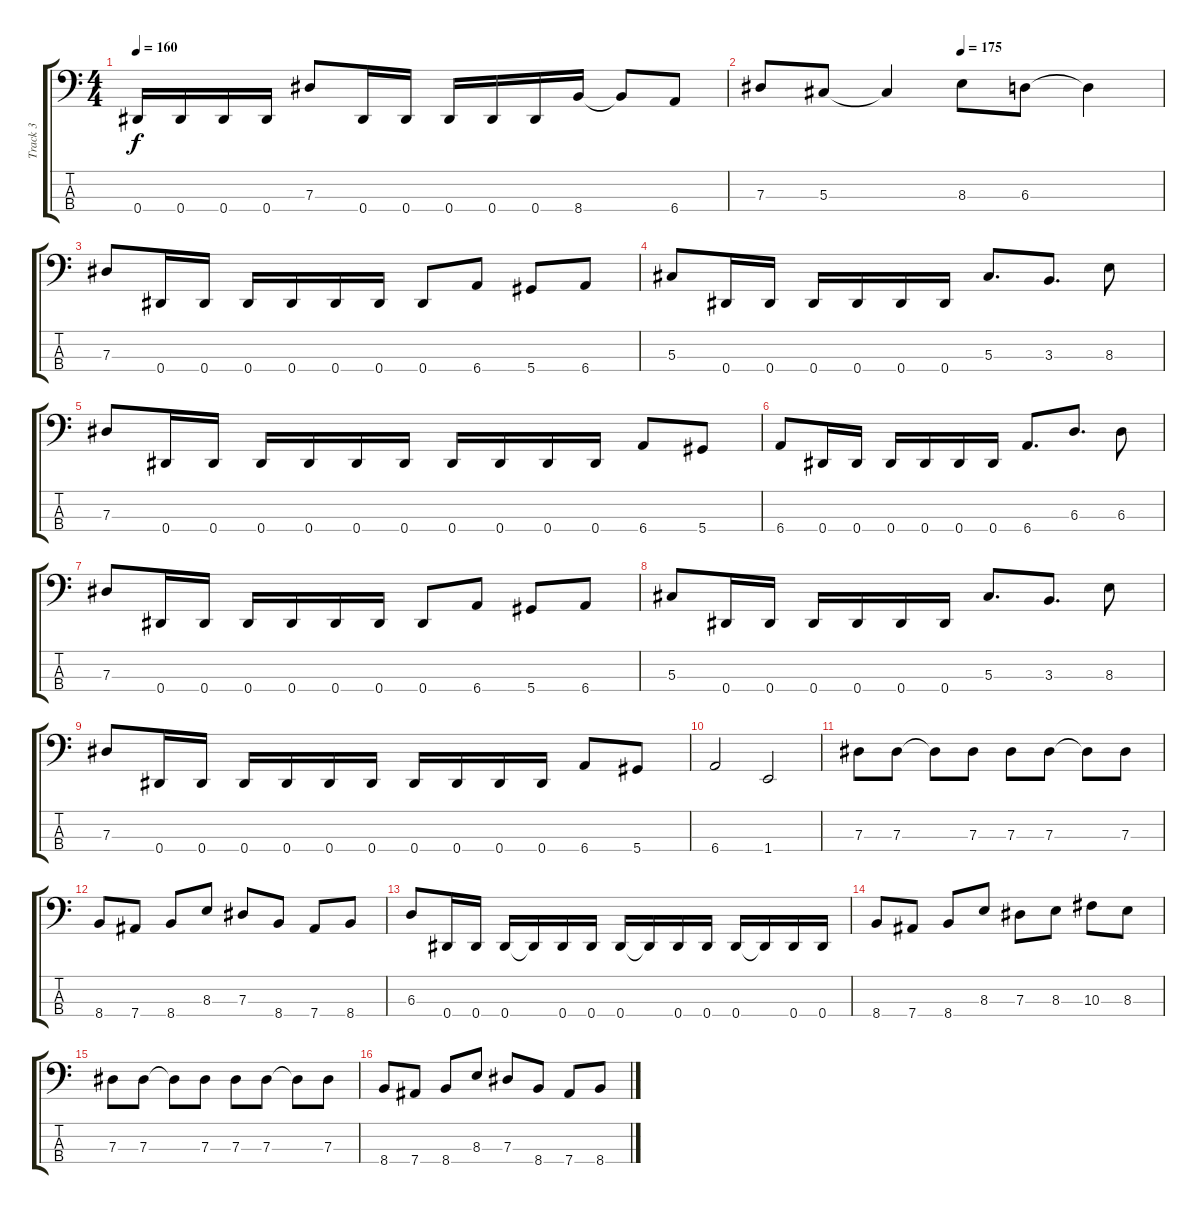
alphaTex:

\track ("Track 3" "Track 3") {instrument electricbasspick}
\staff {score tabs}
\tuning (Gb2 Db2 Ab1 Eb1) {hide}
\ts (4 4)
\tempo 160
\clef f4
\ks c
0.4.16{dy f} 0.4.16 0.4.16 0.4.16 7.3.8 0.4.16 0.4.16 0.4.16 0.4.16 0.4.16 8.4.16 8.4{t}.8 6.4.8 |
\tempo (175 0.5)
7.3.8 5.3.8 5.3{t}.4 8.3.8 6.3.8 6.3{t}.4 |
7.3.8 0.4.16 0.4.16 0.4.16 0.4.16 0.4.16 0.4.16 0.4.8 6.4.8 5.4.8 6.4.8 |
5.3.8 0.4.16 0.4.16 0.4.16 0.4.16 0.4.16 0.4.16 5.3.8{d} 3.3.8{d} 8.3.8 |
7.3.8 0.4.16 0.4.16 0.4.16 0.4.16 0.4.16 0.4.16 0.4.16 0.4.16 0.4.16 0.4.16 6.4.8 5.4.8 |
6.4.8 0.4.16 0.4.16 0.4.16 0.4.16 0.4.16 0.4.16 6.4.8{d} 6.3.8{d} 6.3.8 |
7.3.8 0.4.16 0.4.16 0.4.16 0.4.16 0.4.16 0.4.16 0.4.8 6.4.8 5.4.8 6.4.8 |
5.3.8 0.4.16 0.4.16 0.4.16 0.4.16 0.4.16 0.4.16 5.3.8{d} 3.3.8{d} 8.3.8 |
7.3.8 0.4.16 0.4.16 0.4.16 0.4.16 0.4.16 0.4.16 0.4.16 0.4.16 0.4.16 0.4.16 6.4.8 5.4.8 |
6.4.2 1.4.2 |
7.3.8 7.3.8 7.3{t}.8 7.3.8 7.3.8 7.3.8 7.3{t}.8 7.3.8 |
8.4.8 7.4.8 8.4.8 8.3.8 7.3.8 8.4.8 7.4.8 8.4.8 |
6.3.8 0.4.16 0.4.16 0.4.16 0.4{t}.16 0.4.16 0.4.16 0.4.16 0.4{t}.16 0.4.16 0.4.16 0.4.16 0.4{t}.16 0.4.16 0.4.16 |
8.4.8 7.4.8 8.4.8 8.3.8 7.3.8 8.3.8 10.3.8 8.3.8 |
7.3.8 7.3.8 7.3{t}.8 7.3.8 7.3.8 7.3.8 7.3{t}.8 7.3.8 |
8.4.8 7.4.8 8.4.8 8.3.8 7.3.8 8.4.8 7.4.8 8.4.8
